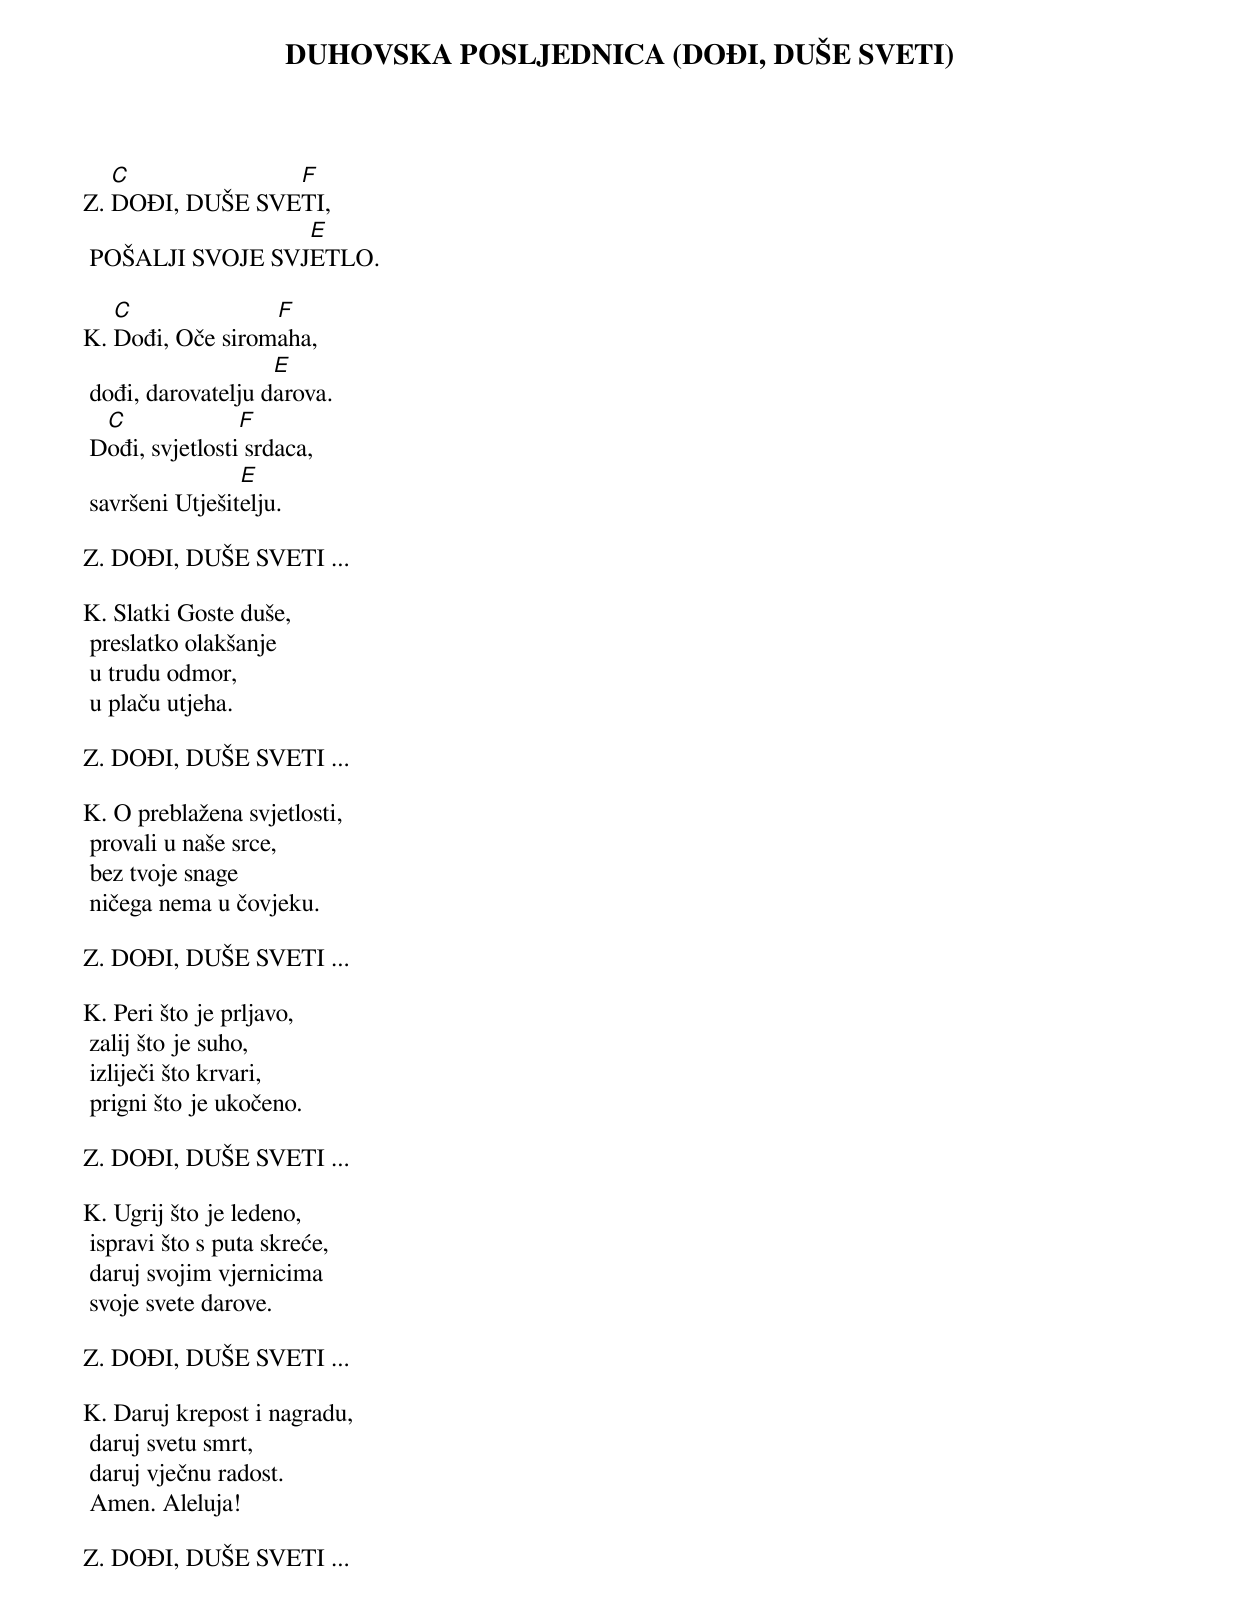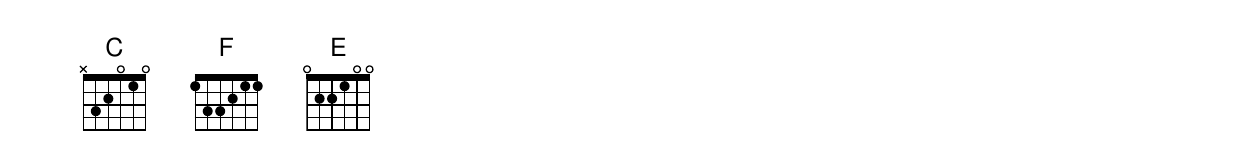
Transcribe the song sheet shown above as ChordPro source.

{title: DUHOVSKA POSLJEDNICA (DOĐI, DUŠE SVETI)}

Z.	[C]DOĐI, DUŠE SVE[F]TI,
	POŠALJI SVOJE SVJ[E]ETLO.

K.	[C]Dođi, Oče sirom[F]aha,
	dođi, darovatelju d[E]arova.
	D[C]ođi, svjetlosti[F] srdaca,
	savršeni Utješit[E]elju.

Z.	DOĐI, DUŠE SVETI ...

K.	Slatki Goste duše,
	preslatko olakšanje
	u trudu odmor,
	u plaču utjeha.

Z.	DOĐI, DUŠE SVETI ...

K.	O preblažena svjetlosti,
	provali u naše srce,
	bez tvoje snage
	ničega nema u čovjeku.

Z.	DOĐI, DUŠE SVETI ...

K.	Peri što je prljavo,
	zalij što je suho,
	izliječi što krvari,
	prigni što je ukočeno.

Z.	DOĐI, DUŠE SVETI ...

K.	Ugrij što je ledeno,
	ispravi što s puta skreće,
	daruj svojim vjernicima
	svoje svete darove.

Z.	DOĐI, DUŠE SVETI ...

K.	Daruj krepost i nagradu,
	daruj svetu smrt,
	daruj vječnu radost.
	Amen. Aleluja!

Z.	DOĐI, DUŠE SVETI ...
